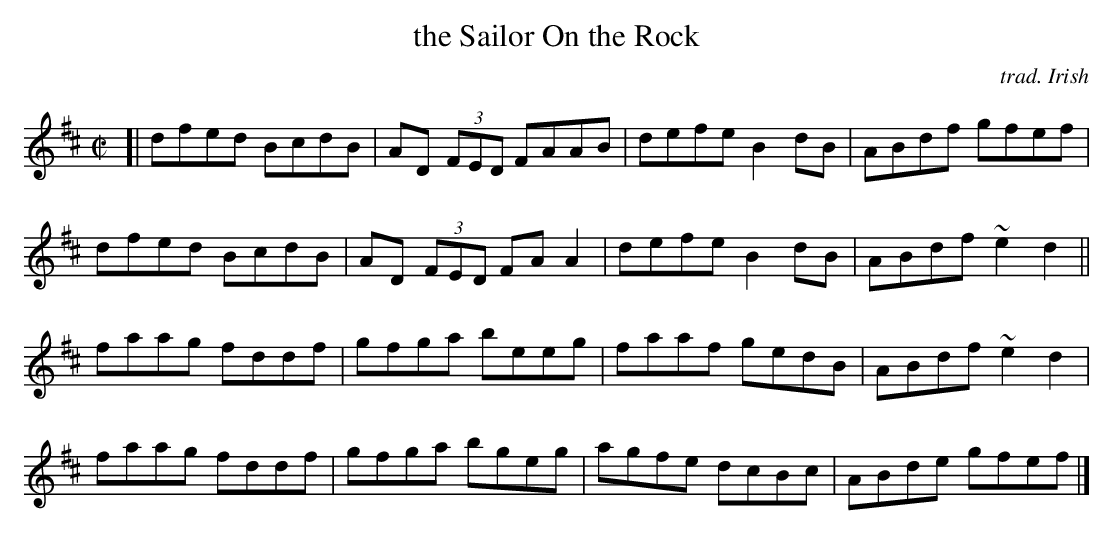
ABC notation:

X:1
T: the Sailor On the Rock
O: trad. Irish
M: C|
L: 1/8
K: D
[|\
dfed BcdB | AD (3FED FAAB | defe B2dB | ABdf  gfef |
dfed BcdB | AD (3FED FAA2 | defe B2dB | ABdf ~e2d2 ||
faag fddf | gfga beeg | faaf gedB | ABdf ~e2d2 |
faag fddf | gfga bgeg | agfe dcBc | ABde  gfef |]
